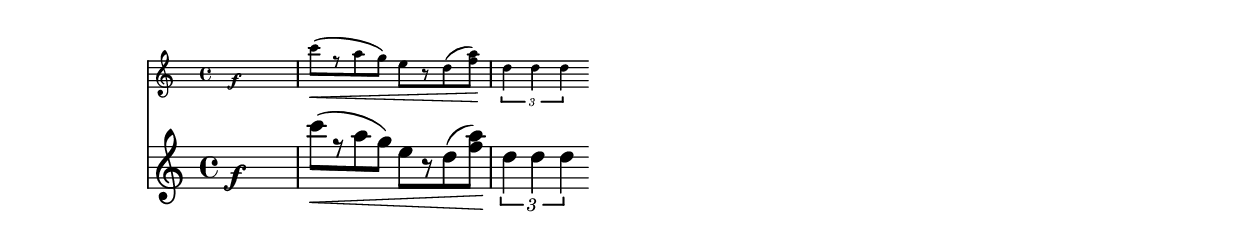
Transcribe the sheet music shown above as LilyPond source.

\header {

  texidoc = "Staves may be present in several sizes within a score.
This is achieved with an internal scaling factor. If the scaling factor is
forgotten in some places, objects generally become too thick or too
large on smaller staves."

}

\version "2.17.6"

\layout {
  ragged-right = ##t
}

melody = \relative c''' {
  \override DynamicText.extra-offset = #'(0 . 3)
  s1-\f c8[(\< r a g]) e[ r d( <f a>])\! \times 2/3 { d4 d d }
}

<<
  \new Staff \with {
    fontSize = #-4
    \override StaffSymbol.staff-space = #(magstep -4)
  } {
    \melody
  }
  \new Staff {
    \melody
  }
>>
